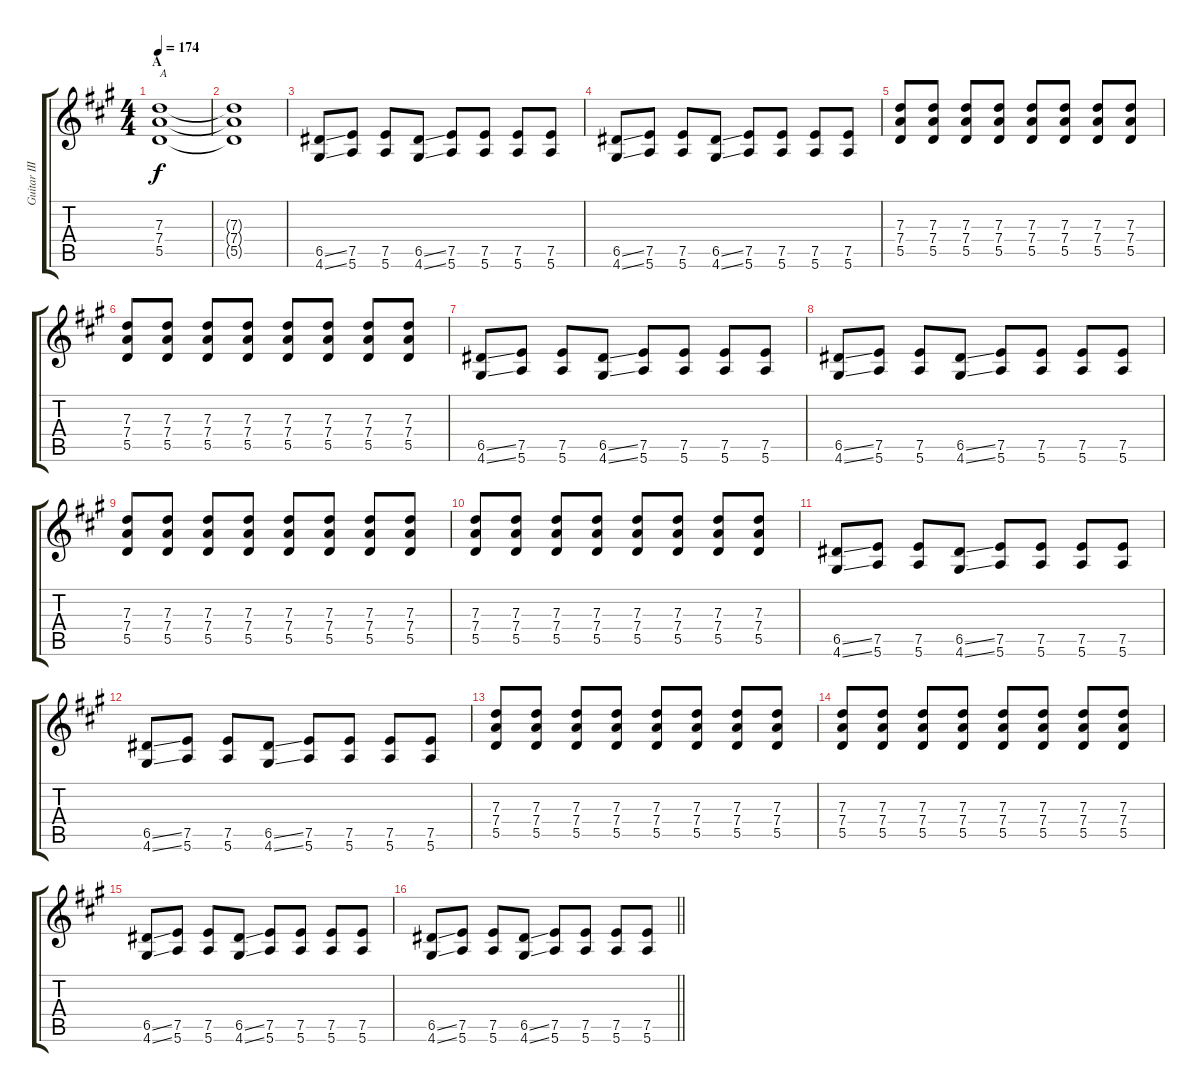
\track ("Guitar III" "Guitar III") {instrument distortionguitar}
\staff {score tabs}
\tuning (E4 B3 G3 D3 A2 E2) {hide}
\ts (4 4)
\section ("" "A")
\tempo 174
\clef g2
\ks a
(7.3 7.4 5.5).1{txt "A" dy f} |
(7.3{t} 7.4{t} 5.5{t}).1 |
(6.5{ss} 4.6{ss}).8 (7.5 5.6).8 (7.5 5.6).8 (6.5{ss} 4.6{ss}).8 (7.5 5.6).8 (7.5 5.6).8 (7.5 5.6).8 (7.5 5.6).8 |
(6.5{ss} 4.6{ss}).8 (7.5 5.6).8 (7.5 5.6).8 (6.5{ss} 4.6{ss}).8 (7.5 5.6).8 (7.5 5.6).8 (7.5 5.6).8 (7.5 5.6).8 |
(7.3 7.4 5.5).8 (7.3 7.4 5.5).8 (7.3 7.4 5.5).8 (7.3 7.4 5.5).8 (7.3 7.4 5.5).8 (7.3 7.4 5.5).8 (7.3 7.4 5.5).8 (7.3 7.4 5.5).8 |
(7.3 7.4 5.5).8 (7.3 7.4 5.5).8 (7.3 7.4 5.5).8 (7.3 7.4 5.5).8 (7.3 7.4 5.5).8 (7.3 7.4 5.5).8 (7.3 7.4 5.5).8 (7.3 7.4 5.5).8 |
(6.5{ss} 4.6{ss}).8 (7.5 5.6).8 (7.5 5.6).8 (6.5{ss} 4.6{ss}).8 (7.5 5.6).8 (7.5 5.6).8 (7.5 5.6).8 (7.5 5.6).8 |
(6.5{ss} 4.6{ss}).8 (7.5 5.6).8 (7.5 5.6).8 (6.5{ss} 4.6{ss}).8 (7.5 5.6).8 (7.5 5.6).8 (7.5 5.6).8 (7.5 5.6).8 |
(7.3 7.4 5.5).8 (7.3 7.4 5.5).8 (7.3 7.4 5.5).8 (7.3 7.4 5.5).8 (7.3 7.4 5.5).8 (7.3 7.4 5.5).8 (7.3 7.4 5.5).8 (7.3 7.4 5.5).8 |
(7.3 7.4 5.5).8 (7.3 7.4 5.5).8 (7.3 7.4 5.5).8 (7.3 7.4 5.5).8 (7.3 7.4 5.5).8 (7.3 7.4 5.5).8 (7.3 7.4 5.5).8 (7.3 7.4 5.5).8 |
(6.5{ss} 4.6{ss}).8 (7.5 5.6).8 (7.5 5.6).8 (6.5{ss} 4.6{ss}).8 (7.5 5.6).8 (7.5 5.6).8 (7.5 5.6).8 (7.5 5.6).8 |
(6.5{ss} 4.6{ss}).8 (7.5 5.6).8 (7.5 5.6).8 (6.5{ss} 4.6{ss}).8 (7.5 5.6).8 (7.5 5.6).8 (7.5 5.6).8 (7.5 5.6).8 |
(7.3 7.4 5.5).8 (7.3 7.4 5.5).8 (7.3 7.4 5.5).8 (7.3 7.4 5.5).8 (7.3 7.4 5.5).8 (7.3 7.4 5.5).8 (7.3 7.4 5.5).8 (7.3 7.4 5.5).8 |
(7.3 7.4 5.5).8 (7.3 7.4 5.5).8 (7.3 7.4 5.5).8 (7.3 7.4 5.5).8 (7.3 7.4 5.5).8 (7.3 7.4 5.5).8 (7.3 7.4 5.5).8 (7.3 7.4 5.5).8 |
(6.5{ss} 4.6{ss}).8 (7.5 5.6).8 (7.5 5.6).8 (6.5{ss} 4.6{ss}).8 (7.5 5.6).8 (7.5 5.6).8 (7.5 5.6).8 (7.5 5.6).8 |
\barLineRight lightlight
(6.5{ss} 4.6{ss}).8 (7.5 5.6).8 (7.5 5.6).8 (6.5{ss} 4.6{ss}).8 (7.5 5.6).8 (7.5 5.6).8 (7.5 5.6).8 (7.5 5.6).8
